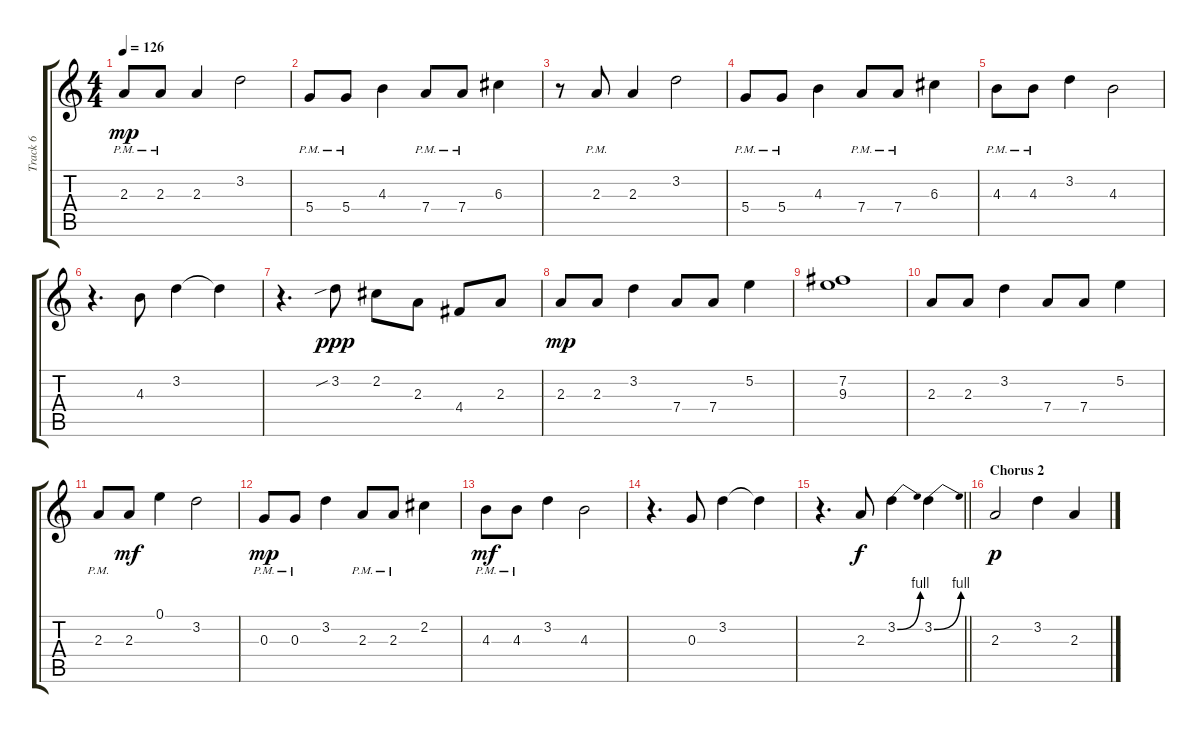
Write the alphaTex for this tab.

\track ("Track 6" "Track 6") {instrument distortionguitar}
\staff {score tabs}
\tuning (E4 B3 G3 D3 A2 E2) {hide}
\ts (4 4)
\tempo 126
\clef g2
\ks c
2.3{pm}.8{dy mp} 2.3{pm}.8 2.3.4 3.2.2 |
5.4{pm}.8 5.4{pm}.8 4.3.4 7.4{pm}.8 7.4{pm}.8 6.3.4 |
r.8 2.3{pm}.8 2.3.4 3.2.2 |
5.4{pm}.8 5.4{pm}.8 4.3.4 7.4{pm}.8 7.4{pm}.8 6.3.4 |
4.3{pm}.8 4.3{pm}.8 3.2.4 4.3.2 |
r.4{d} 4.3.8 3.2.4 3.2{t}.4 |
r.4{d volume 1 instrument distortionguitar} 3.2{sib}.8{dy ppp} 2.2.8 2.3.8 4.4.8 2.3.8 |
2.3.8{dy mp volume 1 instrument acousticguitarsteel} 2.3.8 3.2.4 7.4.8 7.4.8 5.2.4 |
(7.2 9.3).1 |
2.3.8 2.3.8 3.2.4 7.4.8 7.4.8 5.2.4 |
2.3{pm}.8 2.3.8{dy mf} 0.1.4 3.2.2 |
0.3{pm}.8{dy mp} 0.3{pm}.8 3.2.4 2.3{pm}.8 2.3{pm}.8 2.2.4 |
4.3{pm}.8{dy mf} 4.3{pm}.8 3.2.4 4.3.2 |
r.4{d} 0.3.8 3.2.4 3.2{t}.4 |
\barLineRight lightlight
r.4{d} 2.3.8{dy f} 3.2{be (bend 0 0 60 4)}.4 3.2{be (bend 0 0 60 4)}.4 |
\section ("" "Chorus 2")
2.3.2{dy p volume 1 instrument acousticguitarsteel} 3.2.4 2.3.4
